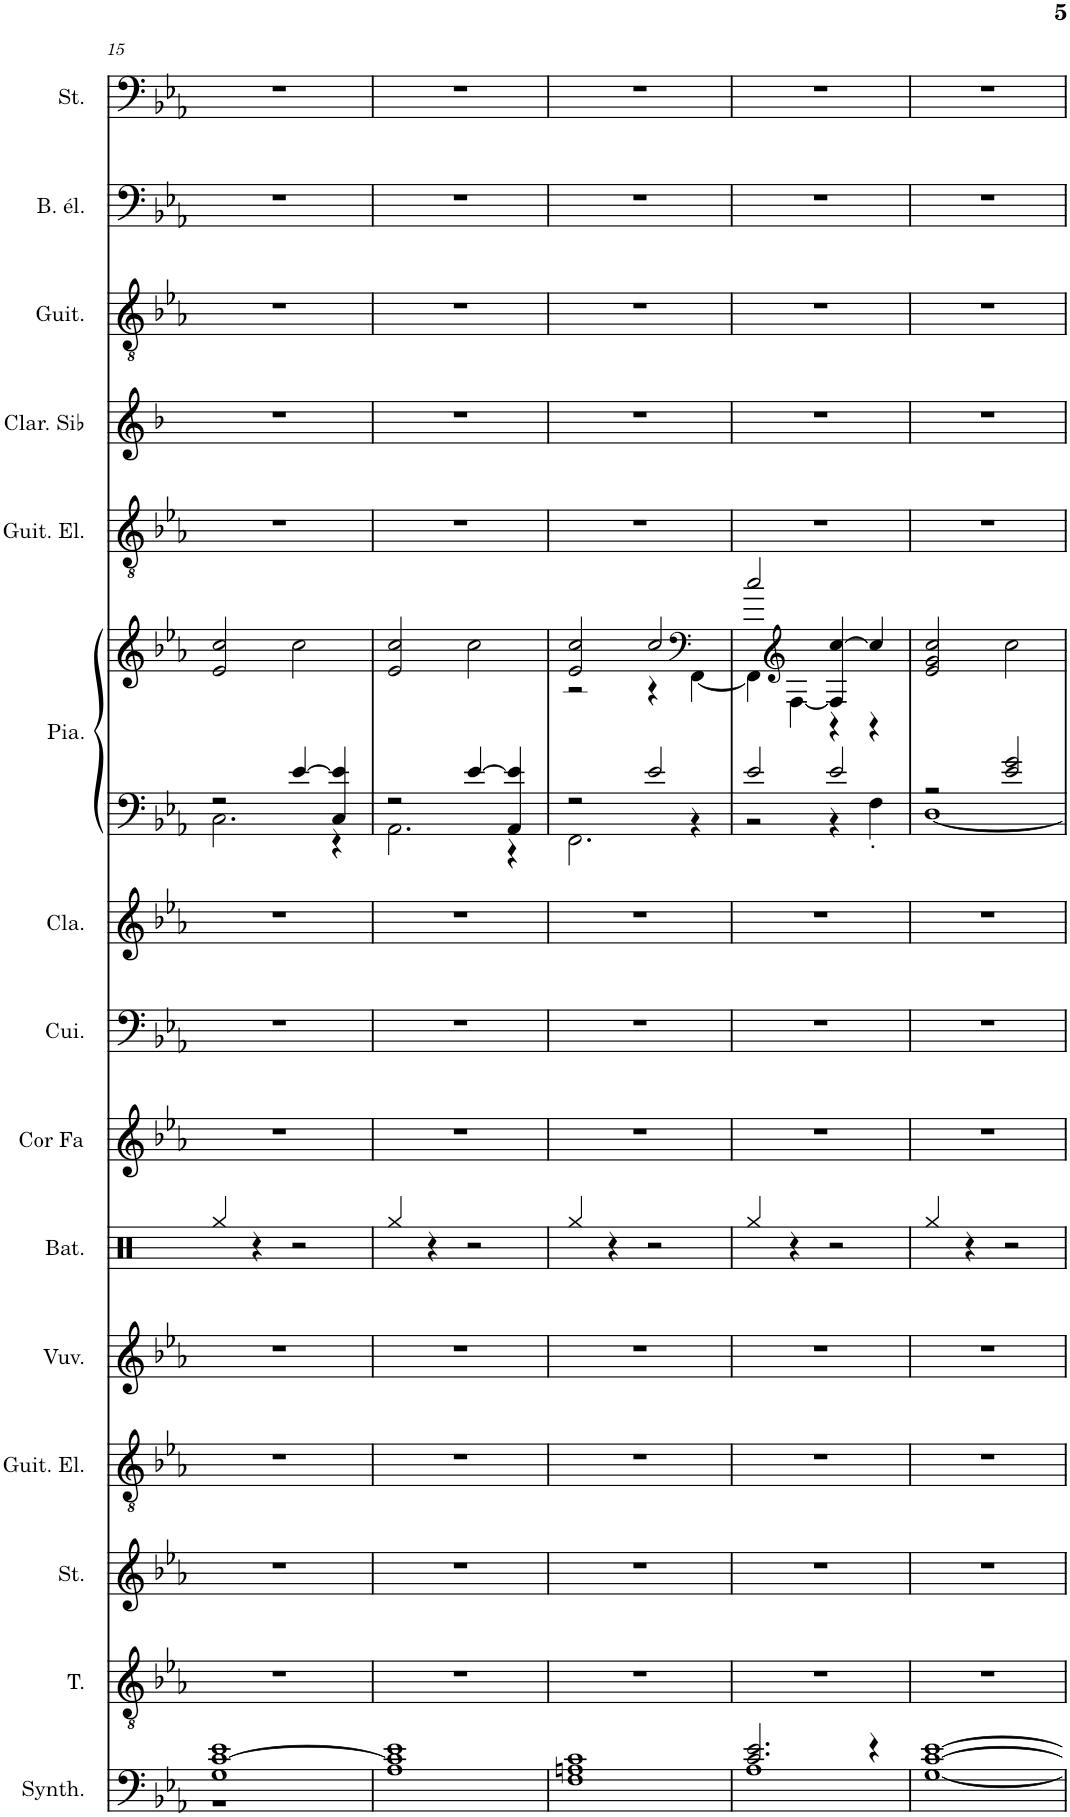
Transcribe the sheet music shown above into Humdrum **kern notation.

**kern	**kern	**kern	**kern	**kern	**kern	**kern	**kern	**kern	**kern	**kern	**kern	**kern	**kern	**kern	**kern
*part15	*part14	*part13	*part12	*part11	*part10	*part9	*part8	*part7	*part6	*part6	*part5	*part4	*part3	*part2	*part1
*staff16	*staff15	*staff14	*staff13	*staff12	*staff11	*staff10	*staff9	*staff8	*staff7	*staff6	*staff5	*staff4	*staff3	*staff2	*staff1
*I"Synthétiseur d'instruments à cordes	*I"Ténor	*I"Cordes	*I"Guitare électrique	*I"Vuvuzela	*I"Batterie	*I"Cor en Fa	*I"Cuivres	*I"Clavecin	*I"Piano	*	*I"Guitare électrique	*I"Clarinette en Sib	*I"Guitare acoustique	*I"Basse électrique à 5 cordes	*I"Cordes, Adele - Skyfall
*I'Synth.	*I'T.	*	*I'Guit. El.	*I'Vuv.	*I'Bat.	*I'Cor Fa	*I'Cui.	*I'Cla.	*I'Pia.	*	*I'Guit. El.	*I'Clar. Sib	*I'Guit.	*I'B. él.	*
!!LO:PB:g=z
*clefF4	*clefGv2	*clefG2	*clefGv2	*clefG2	*clefX	*clefG2	*clefF4	*clefG2	*clefF4	*clefG2	*clefGv2	*clefG2	*clefGv2	*clefF4	*clefF4
*	*	*	*	*Trd1c2	*	*Trd4c7	*	*	*	*	*	*Trd1c2	*	*Trd7c12	*
*k[b-e-a-]	*k[b-e-a-]	*k[b-e-a-]	*k[b-e-a-]	*k[b-e-a-]	*k[]	*k[b-e-a-]	*k[b-e-a-]	*k[b-e-a-]	*k[b-e-a-]	*k[b-e-a-]	*k[b-e-a-]	*k[b-]	*k[b-e-a-]	*k[b-e-a-]	*k[b-e-a-]
*M4/4	*M4/4	*M4/4	*M4/4	*M4/4	*M4/4	*M4/4	*M4/4	*M4/4	*M4/4	*M4/4	*M4/4	*M4/4	*M4/4	*M4/4	*M4/4
=15	=15	=15	=15	=15	=15	=15	=15	=15	=15	=15	=15	=15	=15	=15	=15
*^	*	*	*	*	*	*	*	*	*^	*	*	*	*	*	*
1G [1c 1e-	1r	1r	1r	1r	1r	4Rgg/	1r	1r	1r	2r	2.C\	2e-/ 2cc/	1r	1r	1r	1r	1r
.	.	.	.	.	.	4r	.	.	.	.	.	.	.	.	.	.	.
.	.	.	.	.	.	2r	.	.	.	[4e-/	.	2cc\	.	.	.	.	.
.	.	.	.	.	.	.	.	.	.	4C/ 4e-/]	4r	.	.	.	.	.	.
*v	*v	*	*	*	*	*	*	*	*	*	*	*	*	*	*	*	*
=16	=16	=16	=16	=16	=16	=16	=16	=16	=16	=16	=16	=16	=16	=16	=16	=16
1A- 1c] 1e-	1r	1r	1r	1r	4Rgg/	1r	1r	1r	2r	2.AA-\	2e-/ 2cc/	1r	1r	1r	1r	1r
.	.	.	.	.	4r	.	.	.	.	.	.	.	.	.	.	.
.	.	.	.	.	2r	.	.	.	[4e-/	.	2cc\	.	.	.	.	.
.	.	.	.	.	.	.	.	.	4AA-/ 4e-/]	4r	.	.	.	.	.	.
=17	=17	=17	=17	=17	=17	=17	=17	=17	=17	=17	=17	=17	=17	=17	=17	=17
*	*	*	*	*	*	*	*	*	*	*	*^	*	*	*	*	*
1F 1An 1c	1r	1r	1r	1r	4Rgg/	1r	1r	1r	2r	2.FF\	2e-/ 2cc/	2r	1r	1r	1r	1r	1r
.	.	.	.	.	4r	.	.	.	.	.	.	.	.	.	.	.	.
.	.	.	.	.	2r	.	.	.	2e-/	.	2cc/	4r	.	.	.	.	.
*	*	*	*	*	*	*	*	*	*	*	*clefF4	*	*	*	*	*	*
.	.	.	.	.	.	.	.	.	.	4r	.	[4FF\	.	.	.	.	.
=18	=18	=18	=18	=18	=18	=18	=18	=18	=18	=18	=18	=18	=18	=18	=18	=18	=18
*^	*	*	*	*	*	*	*	*	*	*	*	*	*	*	*	*	*
2.c/ 2.e-/	1A-	1r	1r	1r	1r	4Rgg/	1r	1r	1r	2e-/	2r	2cc/	4FF\]	1r	1r	1r	1r	1r
*	*	*	*	*	*	*	*	*	*	*	*	*clefG2	*	*	*	*	*	*
.	.	.	.	.	.	4r	.	.	.	.	.	.	[4F\	.	.	.	.	.
.	.	.	.	.	.	2r	.	.	.	2e-/	4r	4F/] [4cc/	4r	.	.	.	.	.
4r	.	.	.	.	.	.	.	.	.	.	4F'\	4cc/]	4r	.	.	.	.	.
*v	*v	*	*	*	*	*	*	*	*	*	*	*v	*v	*	*	*	*	*
=19	=19	=19	=19	=19	=19	=19	=19	=19	=19	=19	=19	=19	=19	=19	=19	=19
[1G [1c [1e-	1r	1r	1r	1r	4Rgg/	1r	1r	1r	2r	[1D	2e-/ 2g/ 2cc/	1r	1r	1r	1r	1r
.	.	.	.	.	4r	.	.	.	.	.	.	.	.	.	.	.
.	.	.	.	.	2r	.	.	.	2e-/ 2g/	.	2cc\	.	.	.	.	.
*	*	*	*	*	*	*	*	*	*v	*v	*	*	*	*	*	*
=	=	=	=	=	=	=	=	=	=	=	=	=	=	=	=
*-	*-	*-	*-	*-	*-	*-	*-	*-	*-	*-	*-	*-	*-	*-	*-
